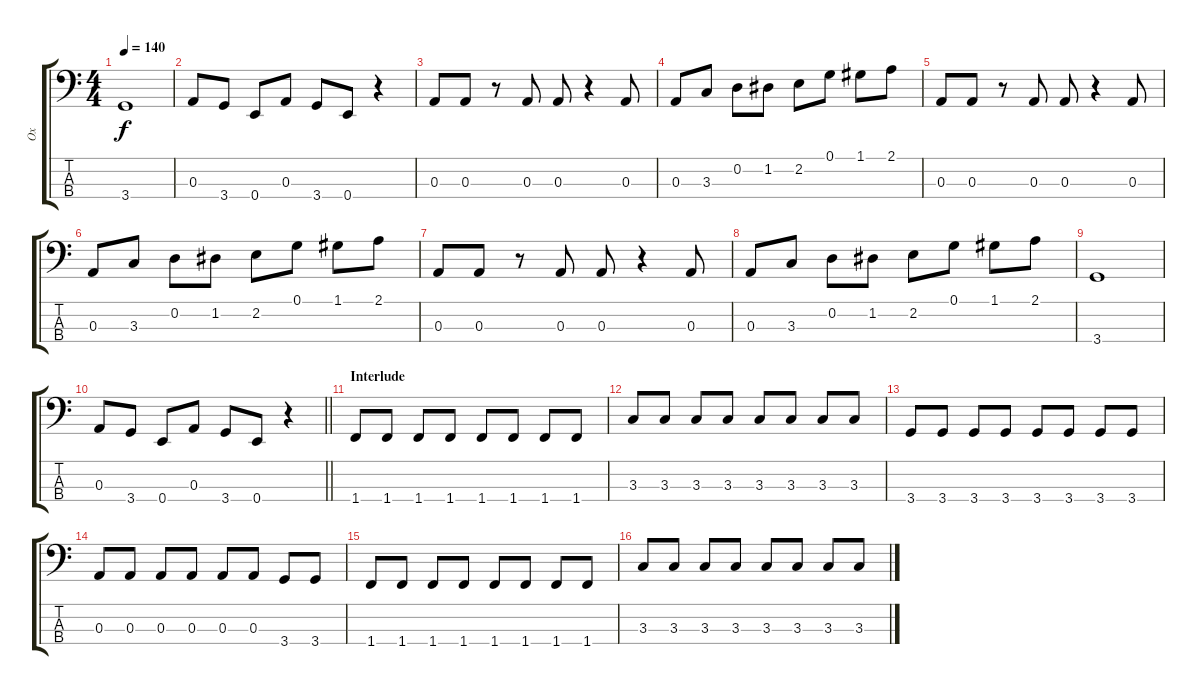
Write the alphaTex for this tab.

\track ("Ox" "Ox") {instrument electricbassfinger}
\staff {score tabs}
\tuning (G2 D2 A1 E1) {hide}
\ts (4 4)
\tempo 140
\clef f4
\ks c
3.4.1{dy f} |
0.3.8 3.4.8 0.4.8 0.3.8 3.4.8 0.4.8 r.4 |
0.3.8 0.3.8 r.8 0.3.8 0.3.8 r.4 0.3.8 |
0.3.8 3.3.8 0.2.8 1.2.8 2.2.8 0.1.8 1.1.8 2.1.8 |
0.3.8 0.3.8 r.8 0.3.8 0.3.8 r.4 0.3.8 |
0.3.8 3.3.8 0.2.8 1.2.8 2.2.8 0.1.8 1.1.8 2.1.8 |
0.3.8 0.3.8 r.8 0.3.8 0.3.8 r.4 0.3.8 |
0.3.8 3.3.8 0.2.8 1.2.8 2.2.8 0.1.8 1.1.8 2.1.8 |
3.4.1 |
\barLineRight lightlight
0.3.8 3.4.8 0.4.8 0.3.8 3.4.8 0.4.8 r.4 |
\section ("" "Interlude")
1.4.8 1.4.8 1.4.8 1.4.8 1.4.8 1.4.8 1.4.8 1.4.8 |
3.3.8 3.3.8 3.3.8 3.3.8 3.3.8 3.3.8 3.3.8 3.3.8 |
3.4.8 3.4.8 3.4.8 3.4.8 3.4.8 3.4.8 3.4.8 3.4.8 |
0.3.8 0.3.8 0.3.8 0.3.8 0.3.8 0.3.8 3.4.8 3.4.8 |
1.4.8 1.4.8 1.4.8 1.4.8 1.4.8 1.4.8 1.4.8 1.4.8 |
3.3.8 3.3.8 3.3.8 3.3.8 3.3.8 3.3.8 3.3.8 3.3.8
